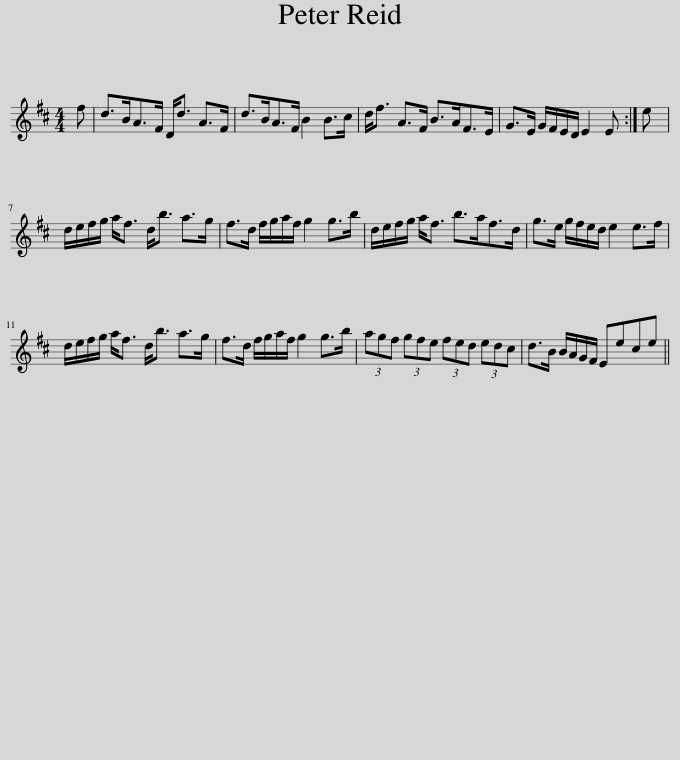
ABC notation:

X:1
L:1/8
M:4/4
I:linebreak $
K:D
V:1 treble
V:1
 f | d>BA>F D<d A>F | d>BA>F B2 B>c | d<f A>F B>AF>E | G>E G/F/E/D/ E2 E :| %5
 e |$ d/e/f/g/ a<f d<b a>g | f>d f/g/a/f/ g2 g>b | d/e/f/g/ a<f b>af>d | g>e g/f/e/d/ e2 e>f |$ %10
 d/e/f/g/ a<f d<b a>g | f>d f/g/a/f/ g2 g>b | (3agf (3gfe (3fed (3edc | d>B B/A/G/F/ Eece || %14
